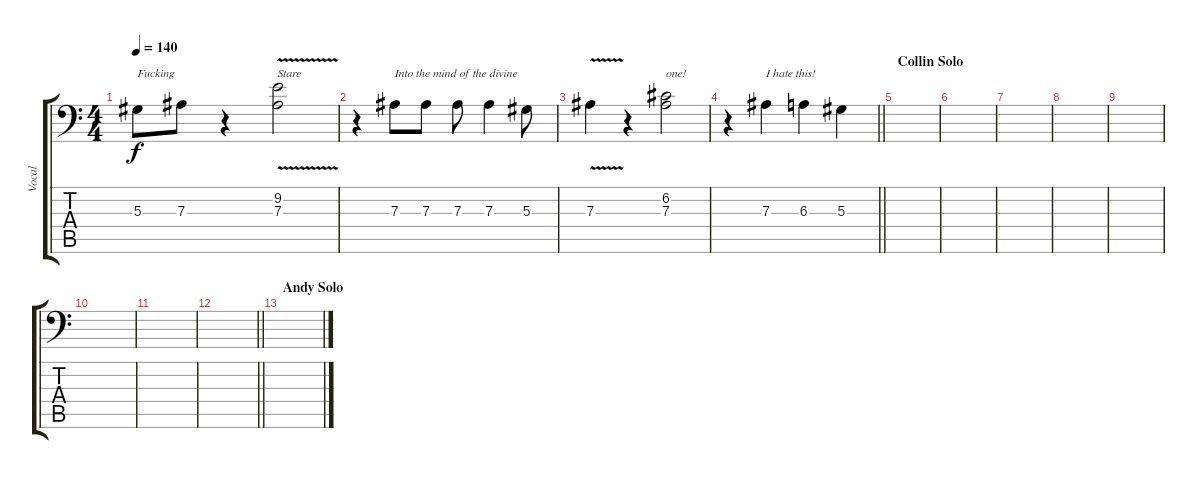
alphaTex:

\track ("Vocal" "Vocal") {instrument tenorsax}
\staff {score tabs}
\tuning (C4 G3 Eb3 Bb2 F2 Bb1) {hide}
\ts (4 4)
\tempo 140
\clef f4
\ks c
5.3.8{txt "Fucking" dy f} 7.3.8 r.4 (9.2 7.3{v}).2{txt "Stare"} |
r.4 7.3.8{txt "Into the mind of the divine"} 7.3.8 7.3.8 7.3.4 5.3.8 |
7.3{v}.4 r.4 (6.2 7.3).2{txt "one!"} |
\barLineRight lightlight
r.4 7.3.4{txt "I hate this!"} 6.3.4 5.3.4 |
\section ("" "Collin Solo")
|
|
|
|
|
|
|
\barLineRight lightlight
|
\section ("" "Andy Solo")
